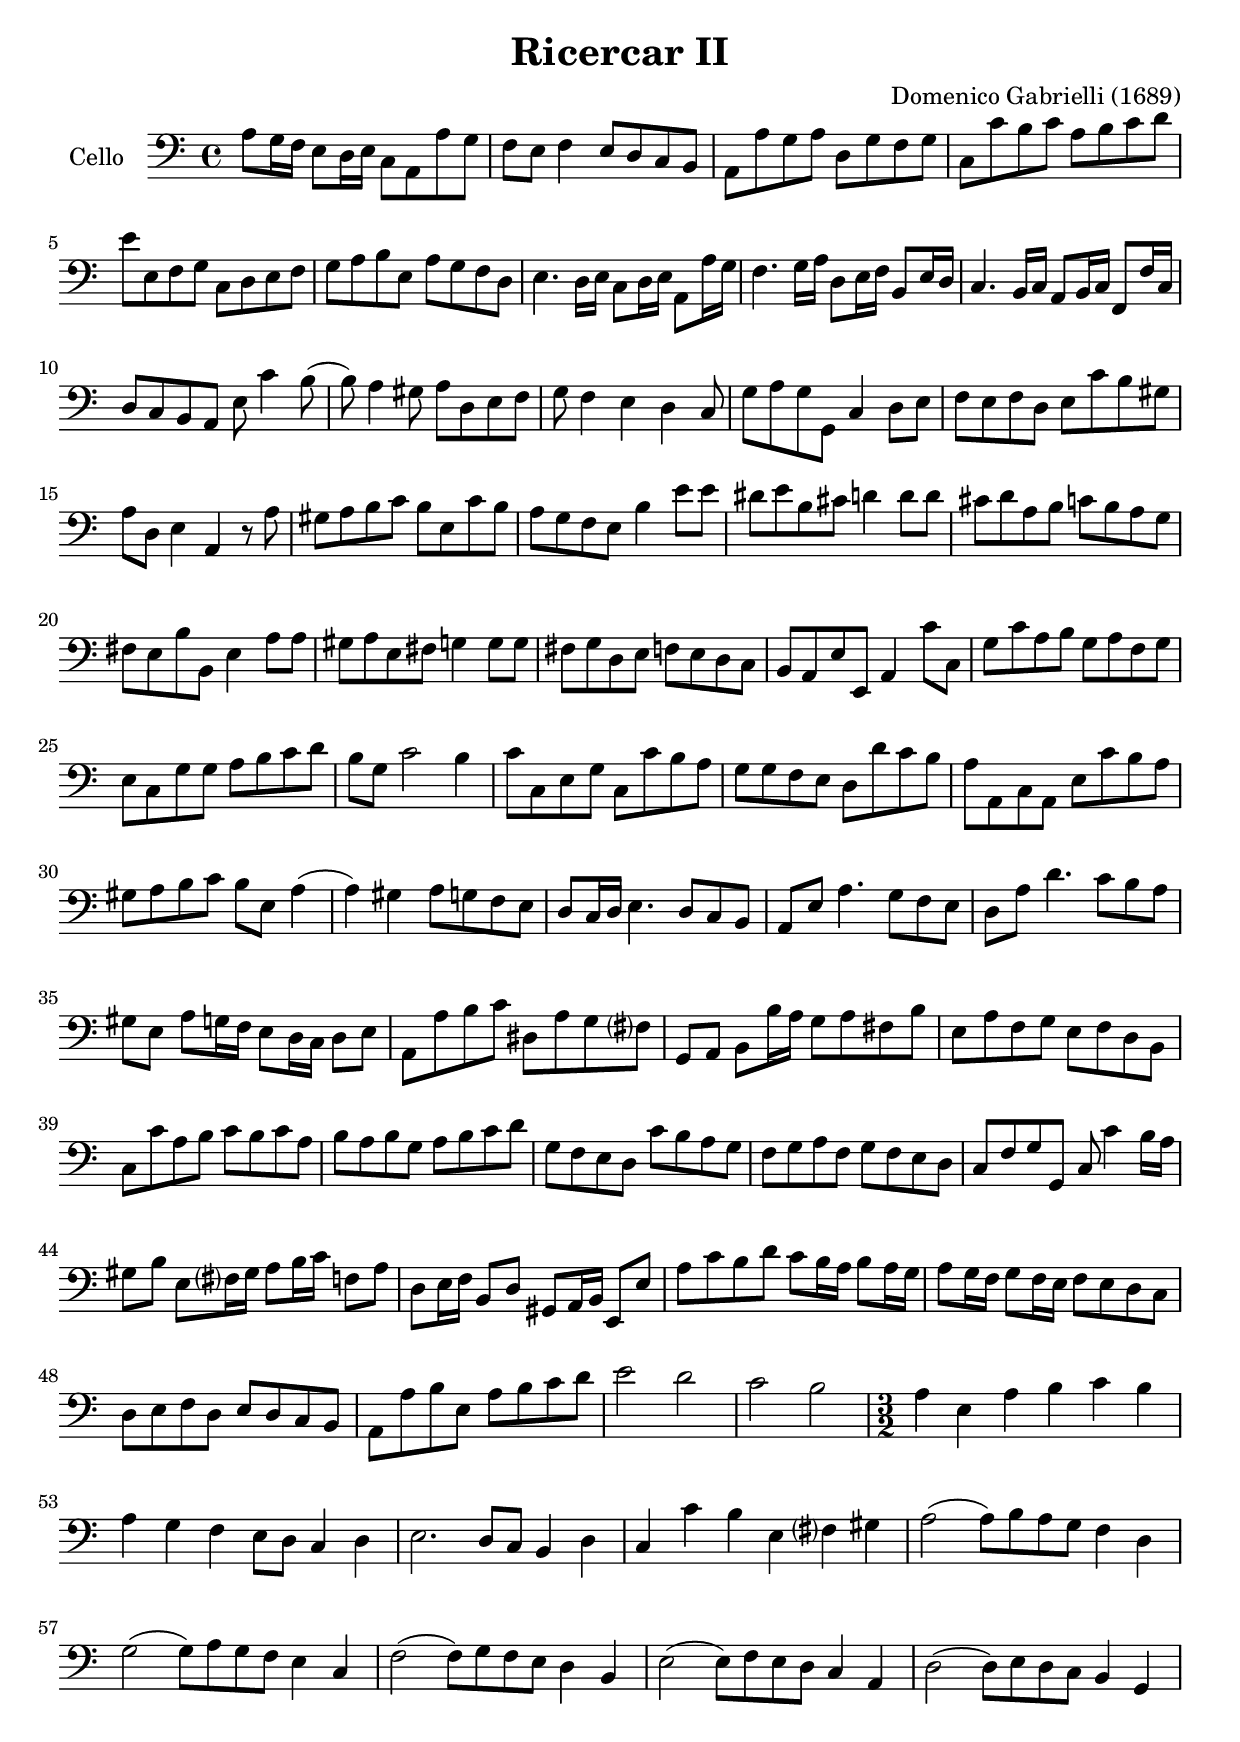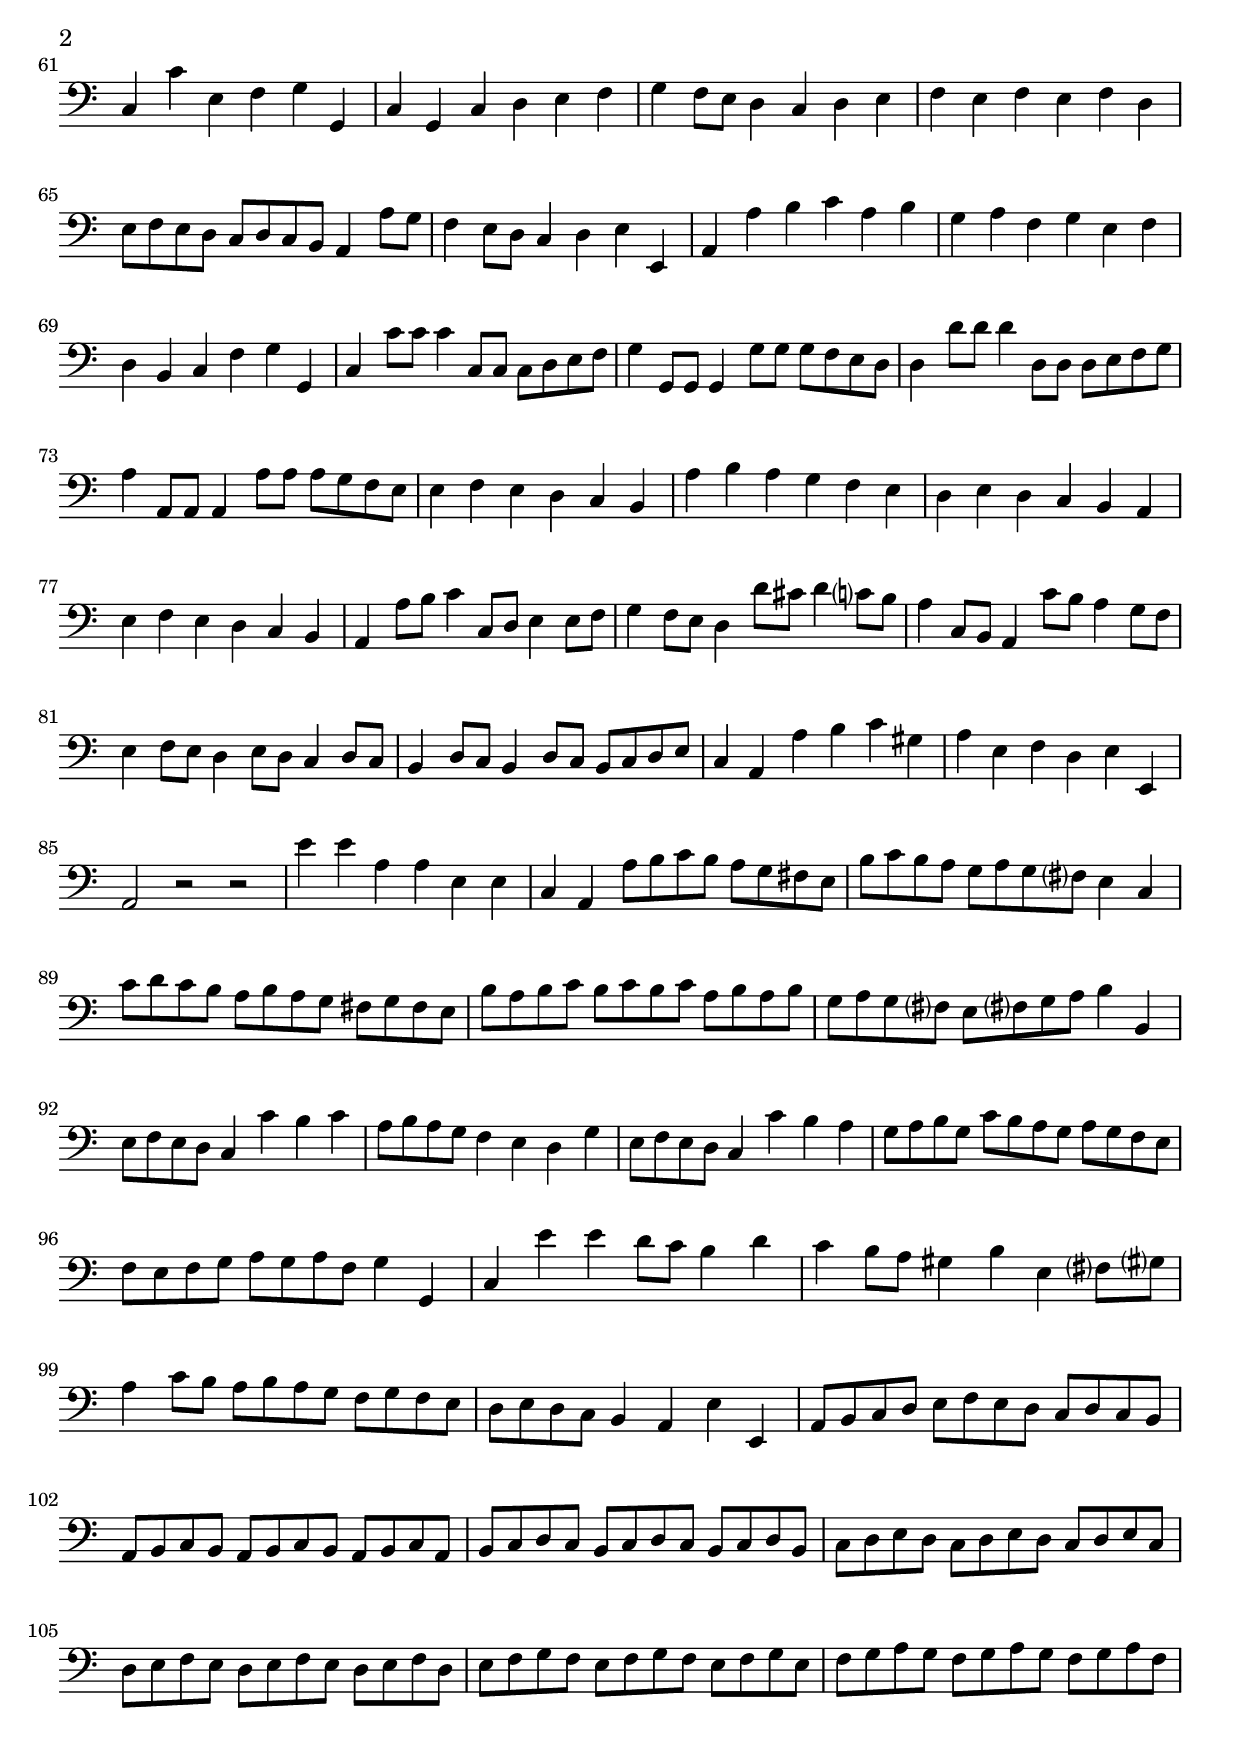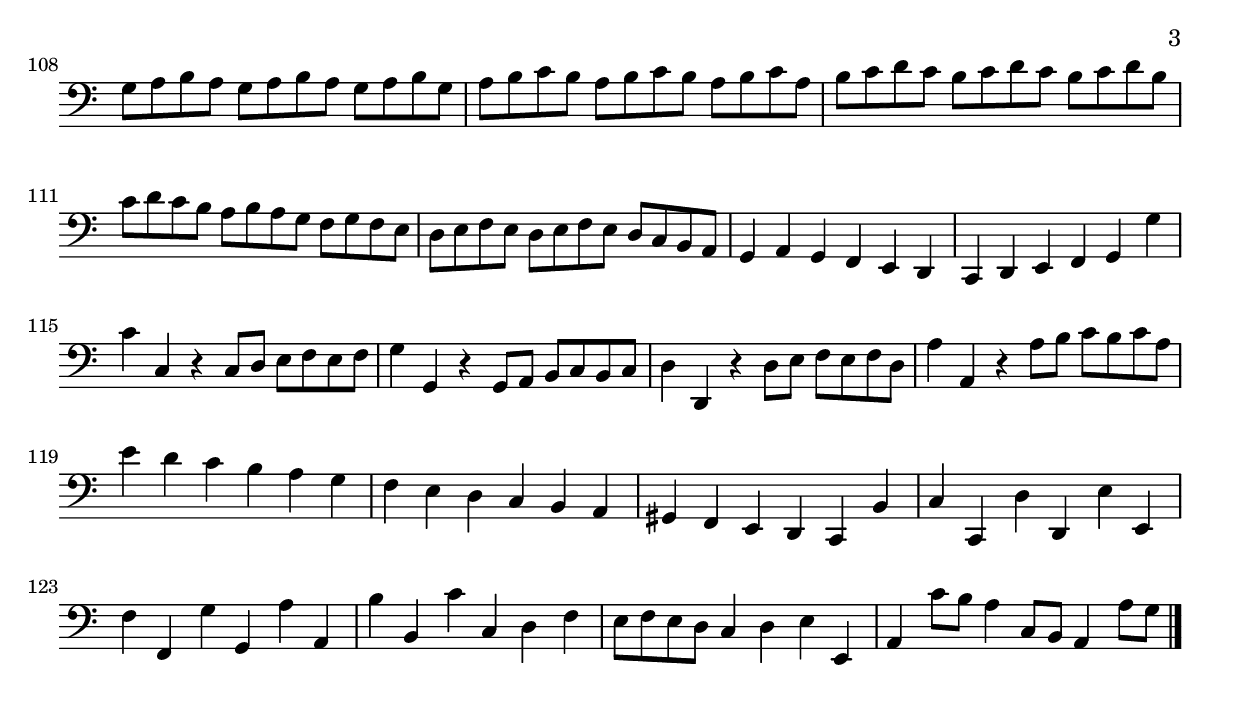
#(set-global-staff-size 21)

\version "2.18.2"
\header {
  title = "Ricercar II"
  composer = "Domenico Gabrielli (1689)"
}

\score {
  \new Staff
   \with {instrumentName = #"Cello "}
   {
   \language "italiano"
   \override Hairpin.to-barline = ##f
   \time 4/4
   \key do \major
   \clef "bass"
   la8 sol16 fa16 mi8 re16 mi16 do8 la,8 la8 sol8                 % 1
   fa8 mi8 fa4 mi8 re8 do8 si,8                                   % 2
   la,8 la8 sol8 la8 re8 sol8 fa8 sol8                            % 3
   do8 do'8 si8 do'8 la8 si8 do'8 re'8                            % 4
   mi'8 mi8 fa8 sol8 do8 re8 mi8 fa8                              % 5
   sol8 la8 si8 mi8 la8 sol8 fa8 re8                              % 6
   mi4. re16 mi16 do8 re16 mi16 la,8 la16 sol16                   % 7
   fa4. sol16 la16 re8 mi16 fa16 si,8 mi16 re16                   % 8
   do4. si,16 do16 la,8 si,16 do16 fa,8 fa16 do16                 % 9
   re8 do8 si,8 la,8 mi8 do'4 si8(                                % 10
   si8) la4 sold8 la8 re8 mi8 fa8                                 % 11
   sol8 fa4 mi4 re4 do8                                           % 12
   sol8 la8 sol8 sol,8 do4 re8 mi8                                % 13
   fa8 mi8 fa8 re8 mi8 do'8 si8 sold8                             % 14
   la8 re8 mi4 la,4 r8 la8                                        % 15
   sold8 la8 si8 do'8 si8 mi8 do'8 si8                            % 16
   la8 sol8 fa8 mi8 si4 mi'8 mi'8                                 % 17
   red'8 mi'8 si8 dod'8 re'4 re'8 re'8                            % 18
   dod'8 re'8 la8 si8 do'8 si8 la8 sol8                           % 19
   fad8 mi8 si8 si,8 mi4 la8 la8                                  % 20
   sold8 la8 mi8 fad8 sol4 sol8 sol8                              % 21
   fad8 sol re8 mi8 fa8 mi8 re8 do8                               % 22
   si,8 la,8 mi8 mi,8 la,4 do'8 do8                               % 23
   sol8 do'8 la8 si8 sol8 la8 fa8 sol8                            % 24
   mi8 do8 sol8 sol8 la8 si8 do'8 re'8                            % 25
   si8 sol8 do'2 si4                                              % 26
   do'8 do8 mi8 sol8 do8 do'8 si8 la8                             % 27
   sol8 sol8 fa8 mi8 re8 re'8 do'8 si8                            % 28
   la8 la,8 do8 la,8 mi8 do'8 si8 la8                             % 29
   sold8 la8 si8 do'8 si8 mi8 la4(                                % 30
   la4) sold4 la8 sol8 fa8 mi8                                    % 31
   re8 do16 re16 mi4. re8 do8 si,8                                % 32
   la,8 mi8 la4. sol8 fa8 mi8                                     % 33
   re8 la8 re'4. do'8 si8 la8                                     % 34
   sold8 mi8 la8 sol16 fa16 mi8 re16 do16 re8 mi8                 % 35
   la,8 la8 si8 do'8 red8 la8 sol8 fad?8                          % 36
   sol,8 la,8 si,8 si16 la16 sol8 la8 fad8 si8                    % 37
   mi8 la8 fa8 sol8 mi8 fa8 re8 si,8                              % 38
   do8 do'8 la8 si8 do'8 si8 do'8 la8                             % 39
   si8 la8 si8 sol8 la8 si8 do'8 re'8                             % 40
   sol8 fa8 mi8 re8 do'8 si8 la8 sol8                             % 41
   fa8 sol8 la8 fa8 sol8 fa8 mi8 re8                              % 42
   do8 fa8 sol8 sol,8 do8 do'4 si16 la16                          % 43
   sold8 si8 mi8 fad?16 sold16 la8 si16 do'16 fa8 la8             % 44
   re8 mi16 fa16 si,8 re8 sold,8 la,16 si,16 mi,8 mi8             % 45
   la8 do'8 si8 re'8 do'8 si16 la16 si8 la16 sol16                % 46
   la8 sol16 fa16 sol8 fa16 mi16 fa8 mi8 re8 do8                  % 47
   re8 mi8 fa8 re8 mi8 re8 do8 si,8                               % 48
   la,8 la8 si8 mi8 la8 si8 do'8 re'8                             % 49
   mi'2 re'2                                                      % 50
   do'2 si2                                                       % 51
   \time 3/2
   la4 mi4 la4 si4 do'4 si4                                       % 52
   la4 sol4 fa4 mi8 re8 do4 re4                                   % 53
   mi2. re8 do8 si,4 re4                                          % 54
   do4 do'4 si4 mi4 fad?4 sold4                                   % 55
   la2(la8) si8 la8 sol8 fa4 re4                                  % 56
   sol2(sol8) la8 sol8 fa8 mi4 do4                                % 57
   fa2(fa8) sol8 fa8 mi8 re4 si,4                                 % 58
   mi2(mi8) fa8 mi8 re8 do4 la,4                                  % 59
   re2(re8) mi8 re8 do8 si,4 sol,4                                % 60
   do4 do'4 mi4 fa4 sol4 sol,4                                    % 61
   do4 sol,4 do4 re4 mi4 fa4                                      % 62
   sol4 fa8 mi8 re4 do4 re4 mi4                                   % 63
   fa4 mi4 fa4 mi4 fa4 re4                                        % 64
   mi8 fa8 mi8 re8 do8 re8 do8 si,8 la,4 la8 sol8                 % 65
   fa4 mi8 re8 do4 re4 mi4 mi,4                                   % 66
   la,4 la4 si4 do'4 la4 si4                                      % 67
   sol4 la4 fa4 sol4 mi4 fa4                                      % 68
   re4 si,4 do4 fa4 sol4 sol,4                                    % 69
   do4 do'8 do'8 do'4 do8 do8 do8 re8 mi8 fa8                     % 70
   sol4 sol,8 sol,8 sol,4 sol8 sol8 sol8 fa8 mi8 re8              % 71
   re4 re'8 re'8 re'4 re8 re8 re8 mi8 fa8 sol8                    % 72
   la4 la,8 la,8 la,4 la8 la8 la8 sol8 fa8 mi8                    % 73
   mi4 fa4 mi4 re4 do4 si,4                                       % 74
   la4 si4 la4 sol4 fa4 mi4                                       % 75
   re4 mi4 re4 do4 si,4 la,4                                      % 76
   mi4 fa4 mi4 re4 do4 si,4                                       % 77
   la,4 la8 si8 do'4 do8 re8 mi4 mi8 fa8                          % 78
   sol4 fa8 mi8 re4 re'8 dod'8 re'4 do'?8 si8                     % 79
   la4 do8 si,8 la,4 do'8 si8 la4 sol8 fa8                        % 80
   mi4 fa8 mi8 re4 mi8 re8 do4 re8 do8                            % 81
   si,4 re8 do8 si,4 re8 do8 si,8 do8 re8 mi8                     % 82
   do4 la,4 la4 si4 do'4 sold4                                    % 83
   la4 mi4 fa4 re4 mi4 mi,4                                       % 84
   la,2 r2 r2                                                     % 85
   mi'4 mi'4 la4 la4 mi4 mi4                                      % 86
   do4 la,4 la8 si8 do'8 si8 la8 sol8 fad8 mi8                    % 87
   si8 do'8 si8 la8 sol8 la8 sol8 fad?8 mi4 do4                   % 88
   do'8 re'8 do'8 si8 la8 si8 la8 sol8 fad8 sol8 fad8 mi8         % 89
   si8 la8 si8 do'8 si8 do'8 si8 do'8 la8 si8 la8 si8             % 90
   sol8 la8 sol8 fad?8 mi8 fad?8 sol8 la8 si4 si,4                % 91
   mi8 fa8 mi8 re8 do4 do'4 si4 do'4                              % 92
   la8 si8 la8 sol8 fa4 mi4 re4 sol4                              % 93
   mi8 fa8 mi8 re8 do4 do'4 si4 la4                               % 94
   sol8 la8 si8 sol8 do'8 si8 la8 sol8 la8 sol8 fa8 mi8           % 95
   fa8 mi8 fa8 sol8 la8 sol8 la8 fa8 sol4 sol,4                   % 96
   do4 mi'4 mi'4 re'8 do'8 si4 re'4                               % 97
   do'4 si8 la8 sold4 si4 mi4 fad?8 sold?8                        % 98
   la4 do'8 si8 la8 si8 la8 sol8 fa8 sol8 fa8 mi8                 % 99
   re8 mi8 re8 do8 si,4 la,4 mi4 mi,4                             % 100
   la,8 si,8 do8 re8 mi8 fa8 mi8 re8 do8 re8 do8 si,8             % 101
   la,8 si,8 do8 si,8 la,8 si,8 do8 si,8 la,8 si,8 do8 la,8       % 102
   si,8 do8 re8 do8 si,8 do8 re8 do8 si,8 do8 re8 si,8            % 103
   do8 re8 mi8 re8 do8 re8 mi8 re8 do8 re8 mi8 do8                % 104
   re8 mi8 fa8 mi8 re8 mi8 fa8 mi8 re8 mi8 fa8 re8                % 105
   mi8 fa8 sol8 fa8 mi8 fa8 sol8 fa8 mi8 fa8 sol8 mi8             % 106
   fa8 sol8 la8 sol8 fa8 sol8 la8 sol8 fa8 sol8 la8 fa8           % 107
   sol8 la8 si8 la8 sol8 la8 si8 la8 sol8 la8 si8 sol8            % 108
   la8 si8 do'8 si8 la8 si8 do'8 si8 la8 si8 do'8 la8             % 109
   si8 do'8 re'8 do'8 si8 do'8 re'8 do'8 si8 do'8 re'8 si8        % 110
   do'8 re'8 do'8 si8 la8 si8 la8 sol8 fa8 sol8 fa8 mi8           % 111
   re8 mi8 fa8 mi8 re8 mi8 fa8 mi8 re8 do8 si,8 la,8              % 112
   sol,4 la,4 sol,4 fa,4 mi,4 re,4                                % 113
   do,4 re,4 mi,4 fa,4 sol,4 sol4                                 % 114
   do'4 do4 r4 do8 re8 mi8 fa8 mi8 fa8                            % 115
   sol4 sol,4 r4 sol,8 la,8 si,8 do8 si,8 do8                     % 116
   re4 re,4 r4 re8 mi8 fa8 mi8 fa8 re8                            % 117
   la4 la,4 r4 la8 si8 do'8 si8 do' la8                           % 118
   mi'4 re'4 do'4 si4 la4 sol4                                    % 119
   fa4 mi4 re4 do4 si,4 la,4                                      % 120
   sold,4 fa,4 mi,4 re,4 do,4 si,4                                % 121
   do4 do,4 re4 re,4 mi4 mi,4                                     % 122
   fa4 fa,4 sol4 sol,4 la4 la,4                                   % 123
   si4 si,4 do'4 do4 re4 fa4                                      % 124
   mi8 fa8 mi8 re8 do4 re4 mi4 mi,4                               % 125
   la,4 do'8 si8 la4 do8 si,8 la,4 la8 sol8                       % 126
   \bar "|."
 }
}
